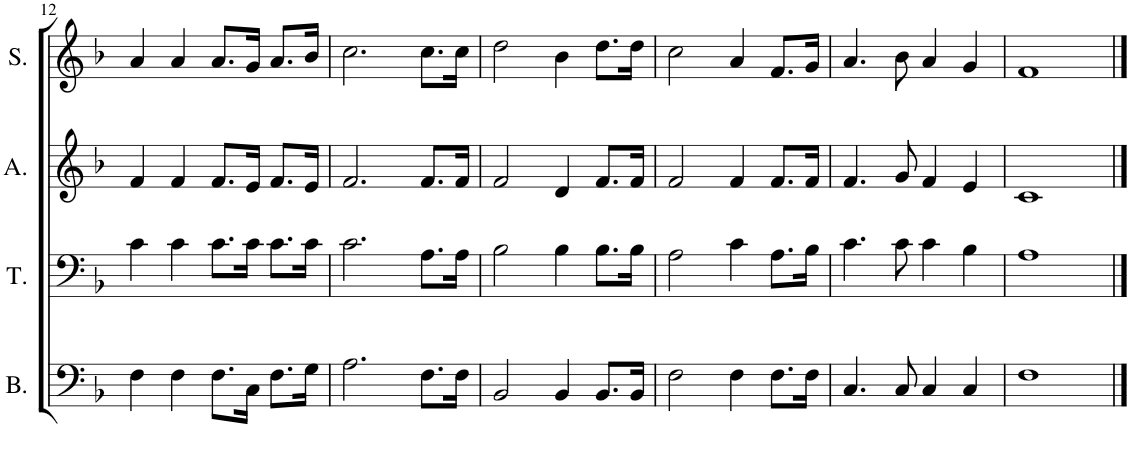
**kern	**kern	**kern	**kern
*part4	*part3	*part2	*part1
*staff4	*staff3	*staff2	*staff1
*I"Bass	*I"Tenor	*I"Alto	*I"Soprano
*I'B.	*I'T.	*I'A.	*I'S.
!!LO:PB:g=z
*clefF4	*clefF4	*clefG2	*clefG2
*k[b-]	*k[b-]	*k[b-]	*k[b-]
*M4/4	*M4/4	*M4/4	*M4/4
=12	=12	=12	=12
4F\	4c\	4f/	4a/
4F\	4c\	4f/	4a/
8.F\L	8.c\L	8.f/L	8.a/L
16C\Jk	16c\Jk	16e/Jk	16g/Jk
8.F\L	8.c\L	8.f/L	8.a/L
16G\Jk	16c\Jk	16e/Jk	16b-/Jk
=13	=13	=13	=13
2.A\	2.c\	2.f/	2.cc\
8.F\L	8.A\L	8.f/L	8.cc\L
16F\Jk	16A\Jk	16f/Jk	16cc\Jk
=14	=14	=14	=14
2BB-/	2B-\	2f/	2dd\
4BB-/	4B-\	4d/	4b-\
8.BB-/L	8.B-\L	8.f/L	8.dd\L
16BB-/Jk	16B-\Jk	16f/Jk	16dd\Jk
=15	=15	=15	=15
2F\	2A\	2f/	2cc\
4F\	4c\	4f/	4a/
8.F\L	8.A\L	8.f/L	8.f/L
16F\Jk	16B-\Jk	16f/Jk	16g/Jk
=16	=16	=16	=16
4.C/	4.c\	4.f/	4.a/
8C/	8c\	8g/	8b-\
4C/	4c\	4f/	4a/
4C/	4B-\	4e/	4g/
=17	=17	=17	=17
1F	1A	1c	1f
==	==	==	==
*-	*-	*-	*-
